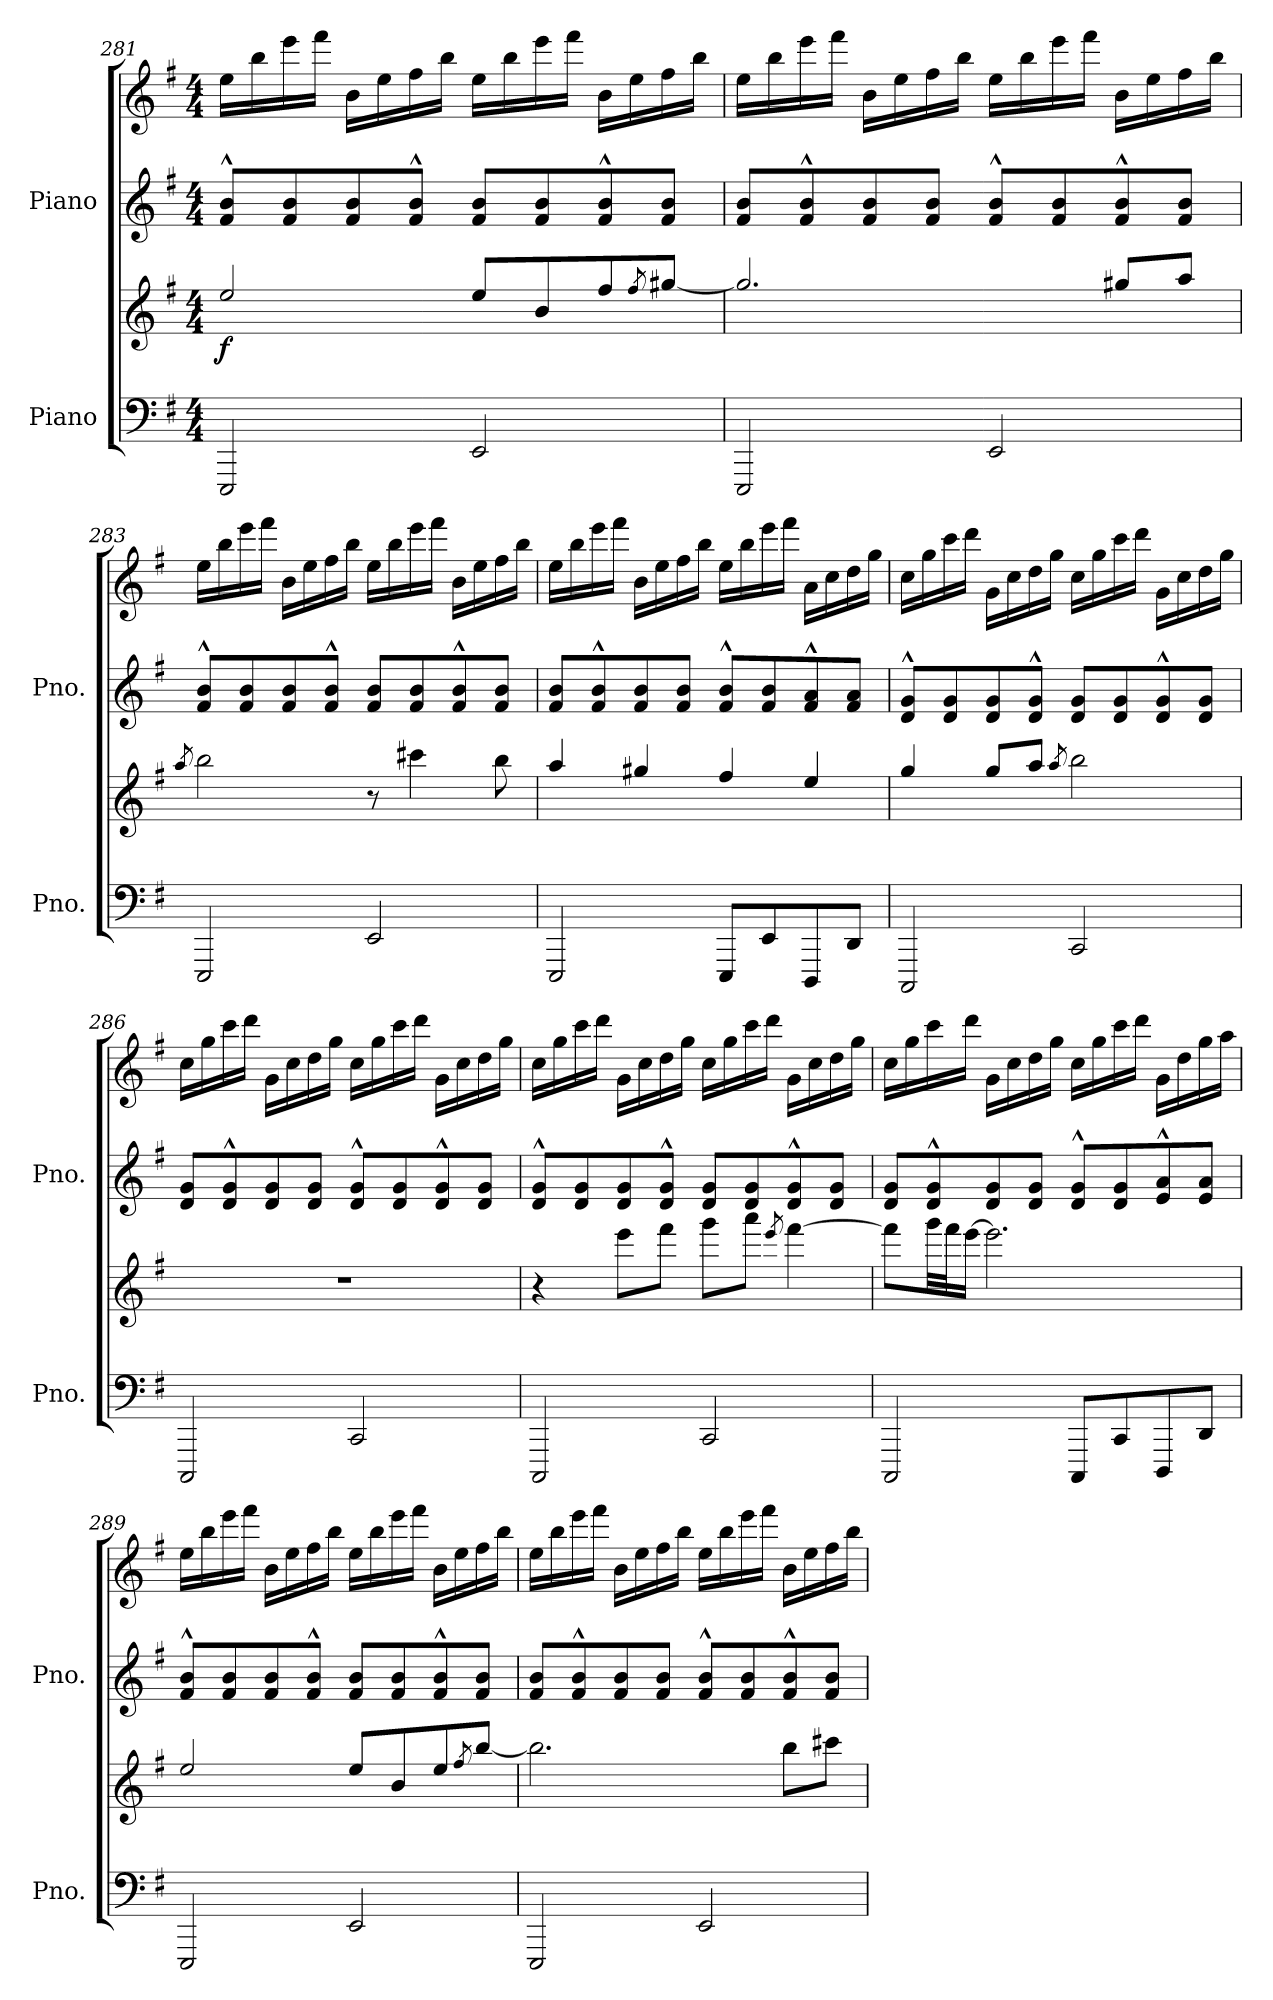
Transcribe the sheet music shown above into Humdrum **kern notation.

**kern	**kern	**dynam	**kern	**kern
*part2	*part2	*part2	*part1	*part1
*staff4	*staff3	*staff3/4	*staff2	*staff1
*I"Piano	*	*	*I"Piano	*
*I'Pno.	*	*	*I'Pno.	*
!!LO:PB:g=z
*clefF4	*clefG2	*	*clefG2	*clefG2
*k[f#]	*k[f#]	*	*k[f#]	*k[f#]
*M4/4	*M4/4	*	*M4/4	*M4/4
=281	=281	=281	=281	=281
!	!	!LO:DY:b	!	!
2EEE/	2ee/	f	8f#/^^ 8b/^^L	16ee\LL
.	.	.	.	16bb\
.	.	.	8f#/ 8b/	16eee\
.	.	.	.	16fff#\JJ
.	.	.	8f#/ 8b/	16b\LL
.	.	.	.	16ee\
.	.	.	8f#/^^ 8b/^^J	16ff#\
.	.	.	.	16bb\JJ
2EE/	8ee/L	.	8f#/ 8b/L	16ee\LL
.	.	.	.	16bb\
.	8b/	.	8f#/ 8b/	16eee\
.	.	.	.	16fff#\JJ
.	8ff#/	.	8f#/^^ 8b/^^	16b\LL
.	.	.	.	16ee\
.	8qff#/	.	.	.
.	[8gg#X/J	.	8f#/ 8b/J	16ff#\
.	.	.	.	16bb\JJ
=282	=282	=282	=282	=282
2EEE/	2.gg#/]	.	8f#/ 8b/L	16ee\LL
.	.	.	.	16bb\
.	.	.	8f#/^^ 8b/^^	16eee\
.	.	.	.	16fff#\JJ
.	.	.	8f#/ 8b/	16b\LL
.	.	.	.	16ee\
.	.	.	8f#/ 8b/J	16ff#\
.	.	.	.	16bb\JJ
2EE/	.	.	8f#/^^ 8b/^^L	16ee\LL
.	.	.	.	16bb\
.	.	.	8f#/ 8b/	16eee\
.	.	.	.	16fff#\JJ
.	8gg#X/L	.	8f#/^^ 8b/^^	16b\LL
.	.	.	.	16ee\
.	8aa/J	.	8f#/ 8b/J	16ff#\
.	.	.	.	16bb\JJ
!!LO:LB:g=z
=283	=283	=283	=283	=283
.	8qaa/	.	.	.
2EEE/	2bb\	.	8f#/^^ 8b/^^L	16ee\LL
.	.	.	.	16bb\
.	.	.	8f#/ 8b/	16eee\
.	.	.	.	16fff#\JJ
.	.	.	8f#/ 8b/	16b\LL
.	.	.	.	16ee\
.	.	.	8f#/^^ 8b/^^J	16ff#\
.	.	.	.	16bb\JJ
2EE/	8r	.	8f#/ 8b/L	16ee\LL
.	.	.	.	16bb\
.	4ccc#X\	.	8f#/ 8b/	16eee\
.	.	.	.	16fff#\JJ
.	.	.	8f#/^^ 8b/^^	16b\LL
.	.	.	.	16ee\
.	8bb\	.	8f#/ 8b/J	16ff#\
.	.	.	.	16bb\JJ
=284	=284	=284	=284	=284
2EEE/	4aa/	.	8f#/ 8b/L	16ee\LL
.	.	.	.	16bb\
.	.	.	8f#/^^ 8b/^^	16eee\
.	.	.	.	16fff#\JJ
.	4gg#X/	.	8f#/ 8b/	16b\LL
.	.	.	.	16ee\
.	.	.	8f#/ 8b/J	16ff#\
.	.	.	.	16bb\JJ
8EEE/L	4ff#/	.	8f#/^^ 8b/^^L	16ee\LL
.	.	.	.	16bb\
8EE/	.	.	8f#/ 8b/	16eee\
.	.	.	.	16fff#\JJ
8DDD/	4ee/	.	8f#/^^ 8a/^^	16a\LL
.	.	.	.	16cc\
8DD/J	.	.	8f#/ 8a/J	16dd\
.	.	.	.	16gg\JJ
!!LO:LB:g=z
=285	=285	=285	=285	=285
2CCC/	4gg/	.	8d/^^ 8g/^^L	16cc\LL
.	.	.	.	16gg\
.	.	.	8d/ 8g/	16ccc\
.	.	.	.	16ddd\JJ
.	8gg/L	.	8d/ 8g/	16g\LL
.	.	.	.	16cc\
.	8aa/J	.	8d/^^ 8g/^^J	16dd\
.	.	.	.	16gg\JJ
.	8qaa/	.	.	.
2CC/	2bb\	.	8d/ 8g/L	16cc\LL
.	.	.	.	16gg\
.	.	.	8d/ 8g/	16ccc\
.	.	.	.	16ddd\JJ
.	.	.	8d/^^ 8g/^^	16g\LL
.	.	.	.	16cc\
.	.	.	8d/ 8g/J	16dd\
.	.	.	.	16gg\JJ
=286	=286	=286	=286	=286
2CCC/	1r	.	8d/ 8g/L	16cc\LL
.	.	.	.	16gg\
.	.	.	8d/^^ 8g/^^	16ccc\
.	.	.	.	16ddd\JJ
.	.	.	8d/ 8g/	16g\LL
.	.	.	.	16cc\
.	.	.	8d/ 8g/J	16dd\
.	.	.	.	16gg\JJ
2CC/	.	.	8d/^^ 8g/^^L	16cc\LL
.	.	.	.	16gg\
.	.	.	8d/ 8g/	16ccc\
.	.	.	.	16ddd\JJ
.	.	.	8d/^^ 8g/^^	16g\LL
.	.	.	.	16cc\
.	.	.	8d/ 8g/J	16dd\
.	.	.	.	16gg\JJ
!!LO:PB:g=z
=287	=287	=287	=287	=287
2CCC/	4r	.	8d/^^ 8g/^^L	16cc\LL
.	.	.	.	16gg\
.	.	.	8d/ 8g/	16ccc\
.	.	.	.	16ddd\JJ
.	8eee\L	.	8d/ 8g/	16g\LL
.	.	.	.	16cc\
.	8fff#\J	.	8d/^^ 8g/^^J	16dd\
.	.	.	.	16gg\JJ
2CC/	8ggg\L	.	8d/ 8g/L	16cc\LL
.	.	.	.	16gg\
.	8aaa\J	.	8d/ 8g/	16ccc\
.	.	.	.	16ddd\JJ
.	8qeee/	.	.	.
.	[4fff#\	.	8d/^^ 8g/^^	16g\LL
.	.	.	.	16cc\
.	.	.	8d/ 8g/J	16dd\
.	.	.	.	16gg\JJ
=288	=288	=288	=288	=288
2CCC/	8fff#\L]	.	8d/ 8g/L	16cc\LL
.	.	.	.	16gg\
.	32ggg\LL	.	8d/^^ 8g/^^	16ccc\
.	32fff#\J	.	.	.
.	[16eee\JJ	.	.	16ddd\JJ
.	2.eee\]	.	8d/ 8g/	16g\LL
.	.	.	.	16cc\
.	.	.	8d/ 8g/J	16dd\
.	.	.	.	16gg\JJ
8CCC/L	.	.	8d/^^ 8g/^^L	16cc\LL
.	.	.	.	16gg\
8CC/	.	.	8d/ 8g/	16ccc\
.	.	.	.	16ddd\JJ
8DDD/	.	.	8e/^^ 8a/^^	16g\LL
.	.	.	.	16dd\
8DD/J	.	.	8e/ 8a/J	16gg\
.	.	.	.	16aa\JJ
!!LO:LB:g=z
=289	=289	=289	=289	=289
2EEE/	2ee/	.	8f#/^^ 8b/^^L	16ee\LL
.	.	.	.	16bb\
.	.	.	8f#/ 8b/	16eee\
.	.	.	.	16fff#\JJ
.	.	.	8f#/ 8b/	16b\LL
.	.	.	.	16ee\
.	.	.	8f#/^^ 8b/^^J	16ff#\
.	.	.	.	16bb\JJ
2EE/	8ee/L	.	8f#/ 8b/L	16ee\LL
.	.	.	.	16bb\
.	8b/	.	8f#/ 8b/	16eee\
.	.	.	.	16fff#\JJ
.	8ee/	.	8f#/^^ 8b/^^	16b\LL
.	.	.	.	16ee\
.	8qff#/	.	.	.
.	[8bb/J	.	8f#/ 8b/J	16ff#\
.	.	.	.	16bb\JJ
=290	=290	=290	=290	=290
2EEE/	2.bb\]	.	8f#/ 8b/L	16ee\LL
.	.	.	.	16bb\
.	.	.	8f#/^^ 8b/^^	16eee\
.	.	.	.	16fff#\JJ
.	.	.	8f#/ 8b/	16b\LL
.	.	.	.	16ee\
.	.	.	8f#/ 8b/J	16ff#\
.	.	.	.	16bb\JJ
2EE/	.	.	8f#/^^ 8b/^^L	16ee\LL
.	.	.	.	16bb\
.	.	.	8f#/ 8b/	16eee\
.	.	.	.	16fff#\JJ
.	8bb\L	.	8f#/^^ 8b/^^	16b\LL
.	.	.	.	16ee\
.	8ccc#X\J	.	8f#/ 8b/J	16ff#\
.	.	.	.	16bb\JJ
=	=	=	=	=
*-	*-	*-	*-	*-
